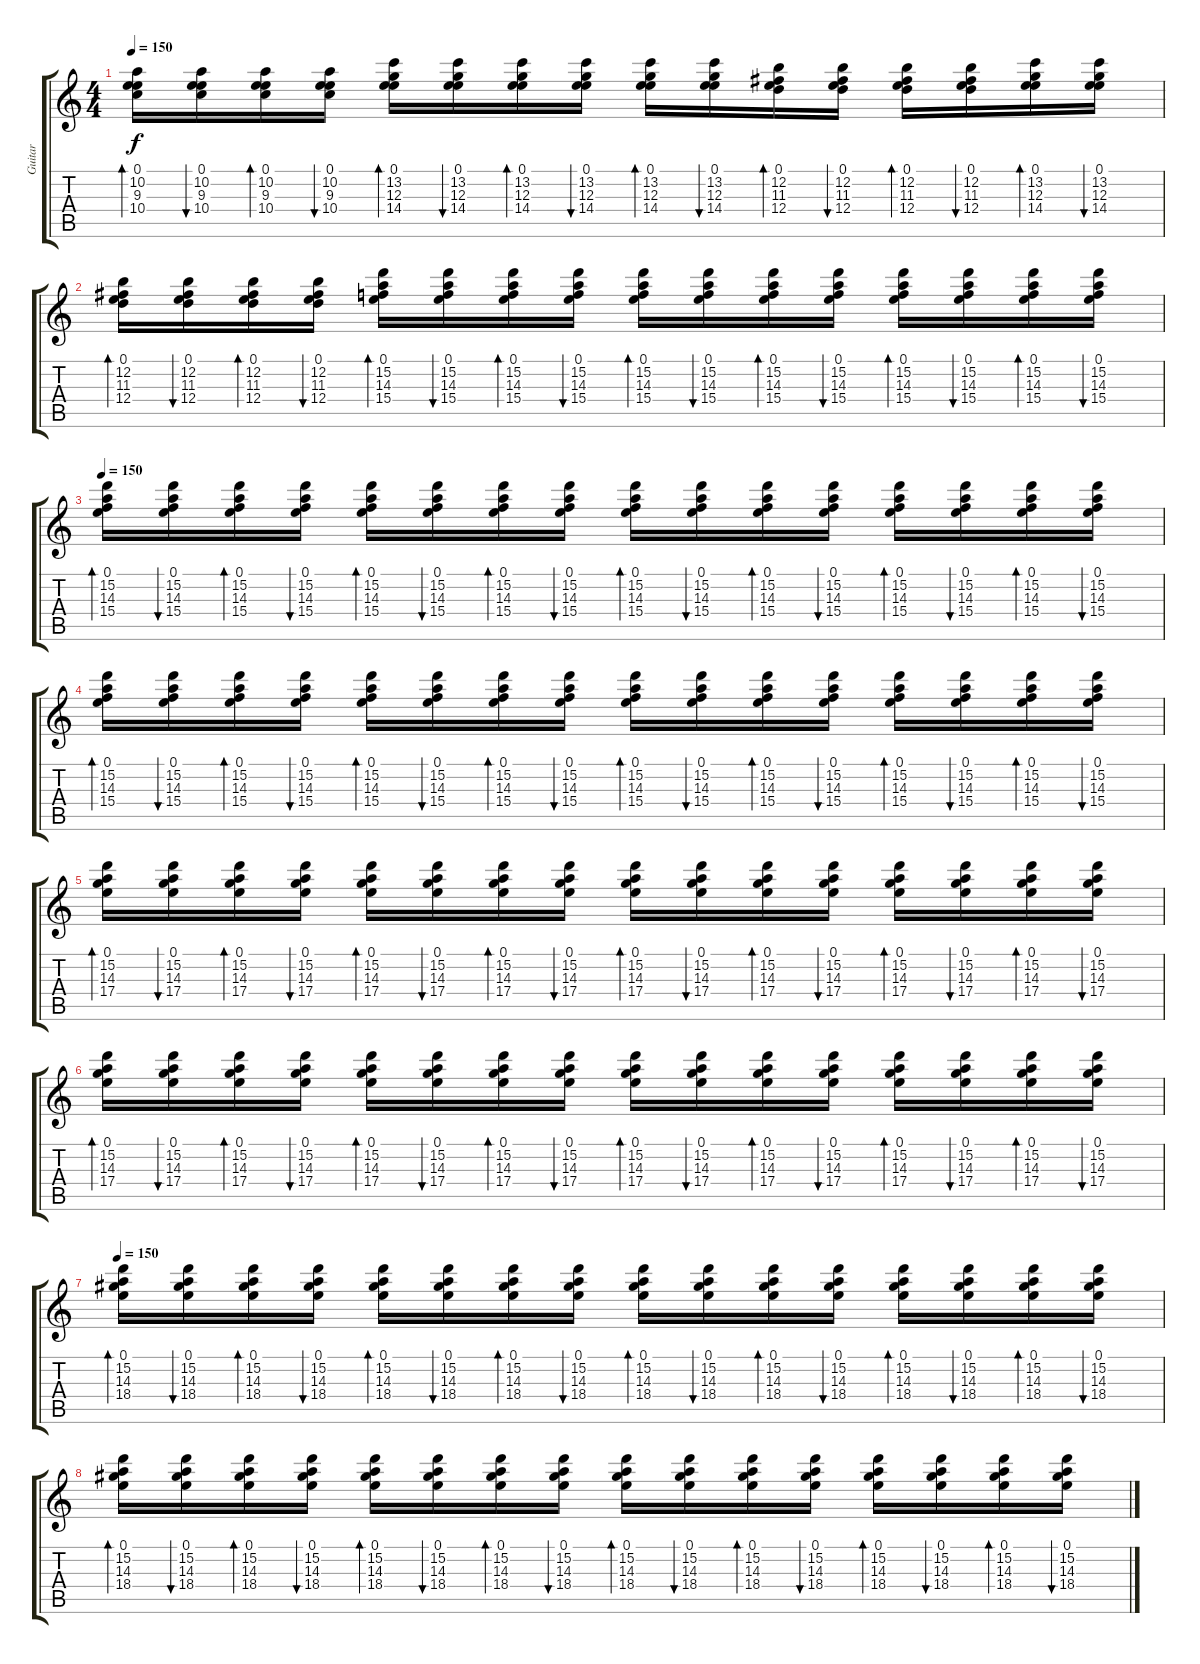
\track ("Guitar" "Guitar") {instrument acousticguitarsteel}
\staff {score tabs}
\tuning (E4 B3 G3 D3 A2 E2) {hide}
\ts (4 4)
\tempo 150
\clef g2
\ks c
(0.1 10.2 9.3 10.4).16{bd 30 dy f} (0.1 10.2 9.3 10.4).16{bu 30} (0.1 10.2 9.3 10.4).16{bd 30} (0.1 10.2 9.3 10.4).16{bu 30} (0.1 13.2 12.3 14.4).16{bd 30} (0.1 13.2 12.3 14.4).16{bu 30} (0.1 13.2 12.3 14.4).16{bd 30} (0.1 13.2 12.3 14.4).16{bu 30} (0.1 13.2 12.3 14.4).16{bd 30} (0.1 13.2 12.3 14.4).16{bu 30} (0.1 12.2 11.3 12.4).16{bd 30} (0.1 12.2 11.3 12.4).16{bu 30} (0.1 12.2 11.3 12.4).16{bd 30} (0.1 12.2 11.3 12.4).16{bu 30} (0.1 13.2 12.3 14.4).16{bd 30} (0.1 13.2 12.3 14.4).16{bu 30} |
(0.1 12.2 11.3 12.4).16{bd 30} (0.1 12.2 11.3 12.4).16{bu 30} (0.1 12.2 11.3 12.4).16{bd 30} (0.1 12.2 11.3 12.4).16{bu 30} (0.1 15.2 14.3 15.4).16{bd 30} (0.1 15.2 14.3 15.4).16{bu 30} (0.1 15.2 14.3 15.4).16{bd 30} (0.1 15.2 14.3 15.4).16{bu 30} (0.1 15.2 14.3 15.4).16{bd 30} (0.1 15.2 14.3 15.4).16{bu 30} (0.1 15.2 14.3 15.4).16{bd 30} (0.1 15.2 14.3 15.4).16{bu 30} (0.1 15.2 14.3 15.4).16{bd 30} (0.1 15.2 14.3 15.4).16{bu 30} (0.1 15.2 14.3 15.4).16{bd 30} (0.1 15.2 14.3 15.4).16{bu 30} |
\tempo 150
(0.1 15.2 14.3 15.4).16{bd 30} (0.1 15.2 14.3 15.4).16{bu 30} (0.1 15.2 14.3 15.4).16{bd 30} (0.1 15.2 14.3 15.4).16{bu 30} (0.1 15.2 14.3 15.4).16{bd 30} (0.1 15.2 14.3 15.4).16{bu 30} (0.1 15.2 14.3 15.4).16{bd 30} (0.1 15.2 14.3 15.4).16{bu 30} (0.1 15.2 14.3 15.4).16{bd 30} (0.1 15.2 14.3 15.4).16{bu 30} (0.1 15.2 14.3 15.4).16{bd 30} (0.1 15.2 14.3 15.4).16{bu 30} (0.1 15.2 14.3 15.4).16{bd 30} (0.1 15.2 14.3 15.4).16{bu 30} (0.1 15.2 14.3 15.4).16{bd 30} (0.1 15.2 14.3 15.4).16{bu 30} |
(0.1 15.2 14.3 15.4).16{bd 30} (0.1 15.2 14.3 15.4).16{bu 30} (0.1 15.2 14.3 15.4).16{bd 30} (0.1 15.2 14.3 15.4).16{bu 30} (0.1 15.2 14.3 15.4).16{bd 30} (0.1 15.2 14.3 15.4).16{bu 30} (0.1 15.2 14.3 15.4).16{bd 30} (0.1 15.2 14.3 15.4).16{bu 30} (0.1 15.2 14.3 15.4).16{bd 30} (0.1 15.2 14.3 15.4).16{bu 30} (0.1 15.2 14.3 15.4).16{bd 30} (0.1 15.2 14.3 15.4).16{bu 30} (0.1 15.2 14.3 15.4).16{bd 30} (0.1 15.2 14.3 15.4).16{bu 30} (0.1 15.2 14.3 15.4).16{bd 30} (0.1 15.2 14.3 15.4).16{bu 30} |
(0.1 15.2 14.3 17.4).16{bd 30} (0.1 15.2 14.3 17.4).16{bu 30} (0.1 15.2 14.3 17.4).16{bd 30} (0.1 15.2 14.3 17.4).16{bu 30} (0.1 15.2 14.3 17.4).16{bd 30} (0.1 15.2 14.3 17.4).16{bu 30} (0.1 15.2 14.3 17.4).16{bd 30} (0.1 15.2 14.3 17.4).16{bu 30} (0.1 15.2 14.3 17.4).16{bd 30} (0.1 15.2 14.3 17.4).16{bu 30} (0.1 15.2 14.3 17.4).16{bd 30} (0.1 15.2 14.3 17.4).16{bu 30} (0.1 15.2 14.3 17.4).16{bd 30} (0.1 15.2 14.3 17.4).16{bu 30} (0.1 15.2 14.3 17.4).16{bd 30} (0.1 15.2 14.3 17.4).16{bu 30} |
(0.1 15.2 14.3 17.4).16{bd 30} (0.1 15.2 14.3 17.4).16{bu 30} (0.1 15.2 14.3 17.4).16{bd 30} (0.1 15.2 14.3 17.4).16{bu 30} (0.1 15.2 14.3 17.4).16{bd 30} (0.1 15.2 14.3 17.4).16{bu 30} (0.1 15.2 14.3 17.4).16{bd 30} (0.1 15.2 14.3 17.4).16{bu 30} (0.1 15.2 14.3 17.4).16{bd 30} (0.1 15.2 14.3 17.4).16{bu 30} (0.1 15.2 14.3 17.4).16{bd 30} (0.1 15.2 14.3 17.4).16{bu 30} (0.1 15.2 14.3 17.4).16{bd 30} (0.1 15.2 14.3 17.4).16{bu 30} (0.1 15.2 14.3 17.4).16{bd 30} (0.1 15.2 14.3 17.4).16{bu 30} |
\tempo 150
(0.1 15.2 14.3 18.4).16{bd 30} (0.1 15.2 14.3 18.4).16{bu 30} (0.1 15.2 14.3 18.4).16{bd 30} (0.1 15.2 14.3 18.4).16{bu 30} (0.1 15.2 14.3 18.4).16{bd 30} (0.1 15.2 14.3 18.4).16{bu 30} (0.1 15.2 14.3 18.4).16{bd 30} (0.1 15.2 14.3 18.4).16{bu 30} (0.1 15.2 14.3 18.4).16{bd 30} (0.1 15.2 14.3 18.4).16{bu 30} (0.1 15.2 14.3 18.4).16{bd 30} (0.1 15.2 14.3 18.4).16{bu 30} (0.1 15.2 14.3 18.4).16{bd 30} (0.1 15.2 14.3 18.4).16{bu 30} (0.1 15.2 14.3 18.4).16{bd 30} (0.1 15.2 14.3 18.4).16{bu 30} |
(0.1 15.2 14.3 18.4).16{bd 30} (0.1 15.2 14.3 18.4).16{bu 30} (0.1 15.2 14.3 18.4).16{bd 30} (0.1 15.2 14.3 18.4).16{bu 30} (0.1 15.2 14.3 18.4).16{bd 30} (0.1 15.2 14.3 18.4).16{bu 30} (0.1 15.2 14.3 18.4).16{bd 30} (0.1 15.2 14.3 18.4).16{bu 30} (0.1 15.2 14.3 18.4).16{bd 30} (0.1 15.2 14.3 18.4).16{bu 30} (0.1 15.2 14.3 18.4).16{bd 30} (0.1 15.2 14.3 18.4).16{bu 30} (0.1 15.2 14.3 18.4).16{bd 30} (0.1 15.2 14.3 18.4).16{bu 30} (0.1 15.2 14.3 18.4).16{bd 30} (0.1 15.2 14.3 18.4).16{bu 30}
